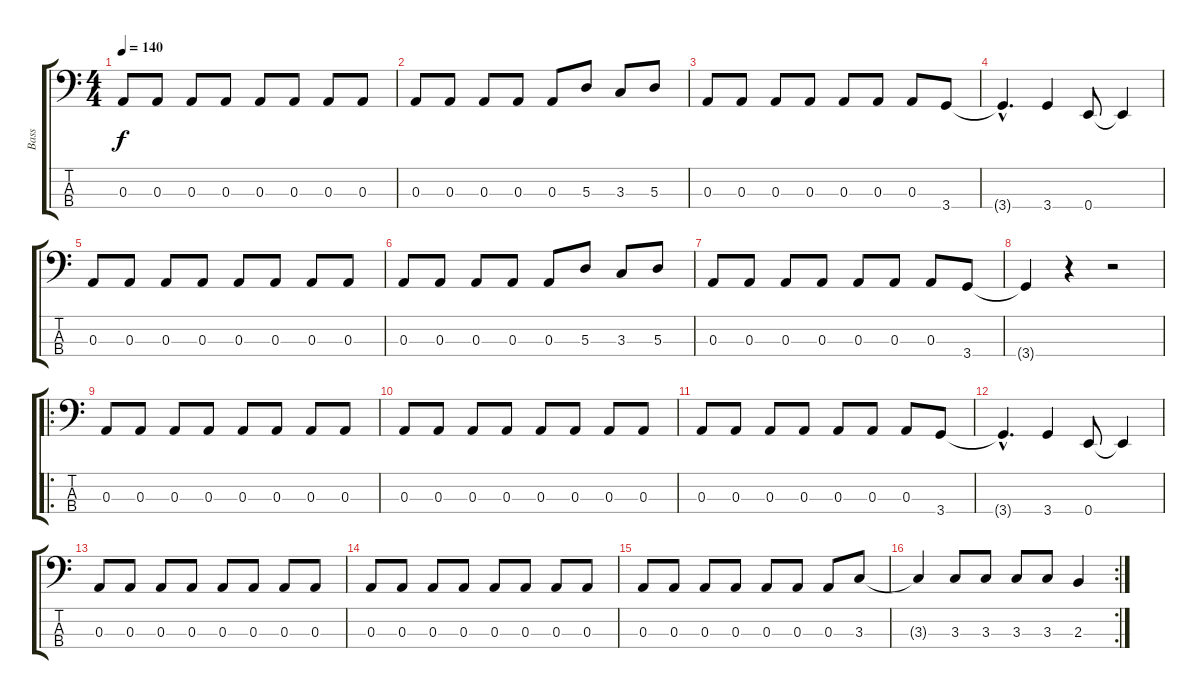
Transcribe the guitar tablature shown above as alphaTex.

\track ("Bass" "Bass") {instrument electricbassfinger}
\staff {score tabs}
\tuning (G2 D2 A1 E1) {hide}
\ts (4 4)
\tempo 140
\clef f4
\ks c
0.3.8{dy f instrument electricbassfinger} 0.3.8 0.3.8 0.3.8 0.3.8 0.3.8 0.3.8 0.3.8 |
0.3.8 0.3.8 0.3.8 0.3.8 0.3.8 5.3.8 3.3.8 5.3.8 |
0.3.8 0.3.8 0.3.8 0.3.8 0.3.8 0.3.8 0.3.8 3.4.8 |
3.4{hac t}.4{d} 3.4.4 0.4.8 0.4{t}.4 |
0.3.8 0.3.8 0.3.8 0.3.8 0.3.8 0.3.8 0.3.8 0.3.8 |
0.3.8 0.3.8 0.3.8 0.3.8 0.3.8 5.3.8 3.3.8 5.3.8 |
0.3.8 0.3.8 0.3.8 0.3.8 0.3.8 0.3.8 0.3.8 3.4.8 |
3.4{t}.4 r.4 r.2 |
\ro
0.3.8 0.3.8 0.3.8 0.3.8 0.3.8 0.3.8 0.3.8 0.3.8 |
0.3.8 0.3.8 0.3.8 0.3.8 0.3.8 0.3.8 0.3.8 0.3.8 |
0.3.8 0.3.8 0.3.8 0.3.8 0.3.8 0.3.8 0.3.8 3.4.8 |
3.4{hac t}.4{d} 3.4.4 0.4.8 0.4{t}.4 |
0.3.8 0.3.8 0.3.8 0.3.8 0.3.8 0.3.8 0.3.8 0.3.8 |
0.3.8 0.3.8 0.3.8 0.3.8 0.3.8 0.3.8 0.3.8 0.3.8 |
0.3.8 0.3.8 0.3.8 0.3.8 0.3.8 0.3.8 0.3.8 3.3.8 |
\rc 2
3.3{t}.4 3.3.8 3.3.8 3.3.8 3.3.8 2.3.4
